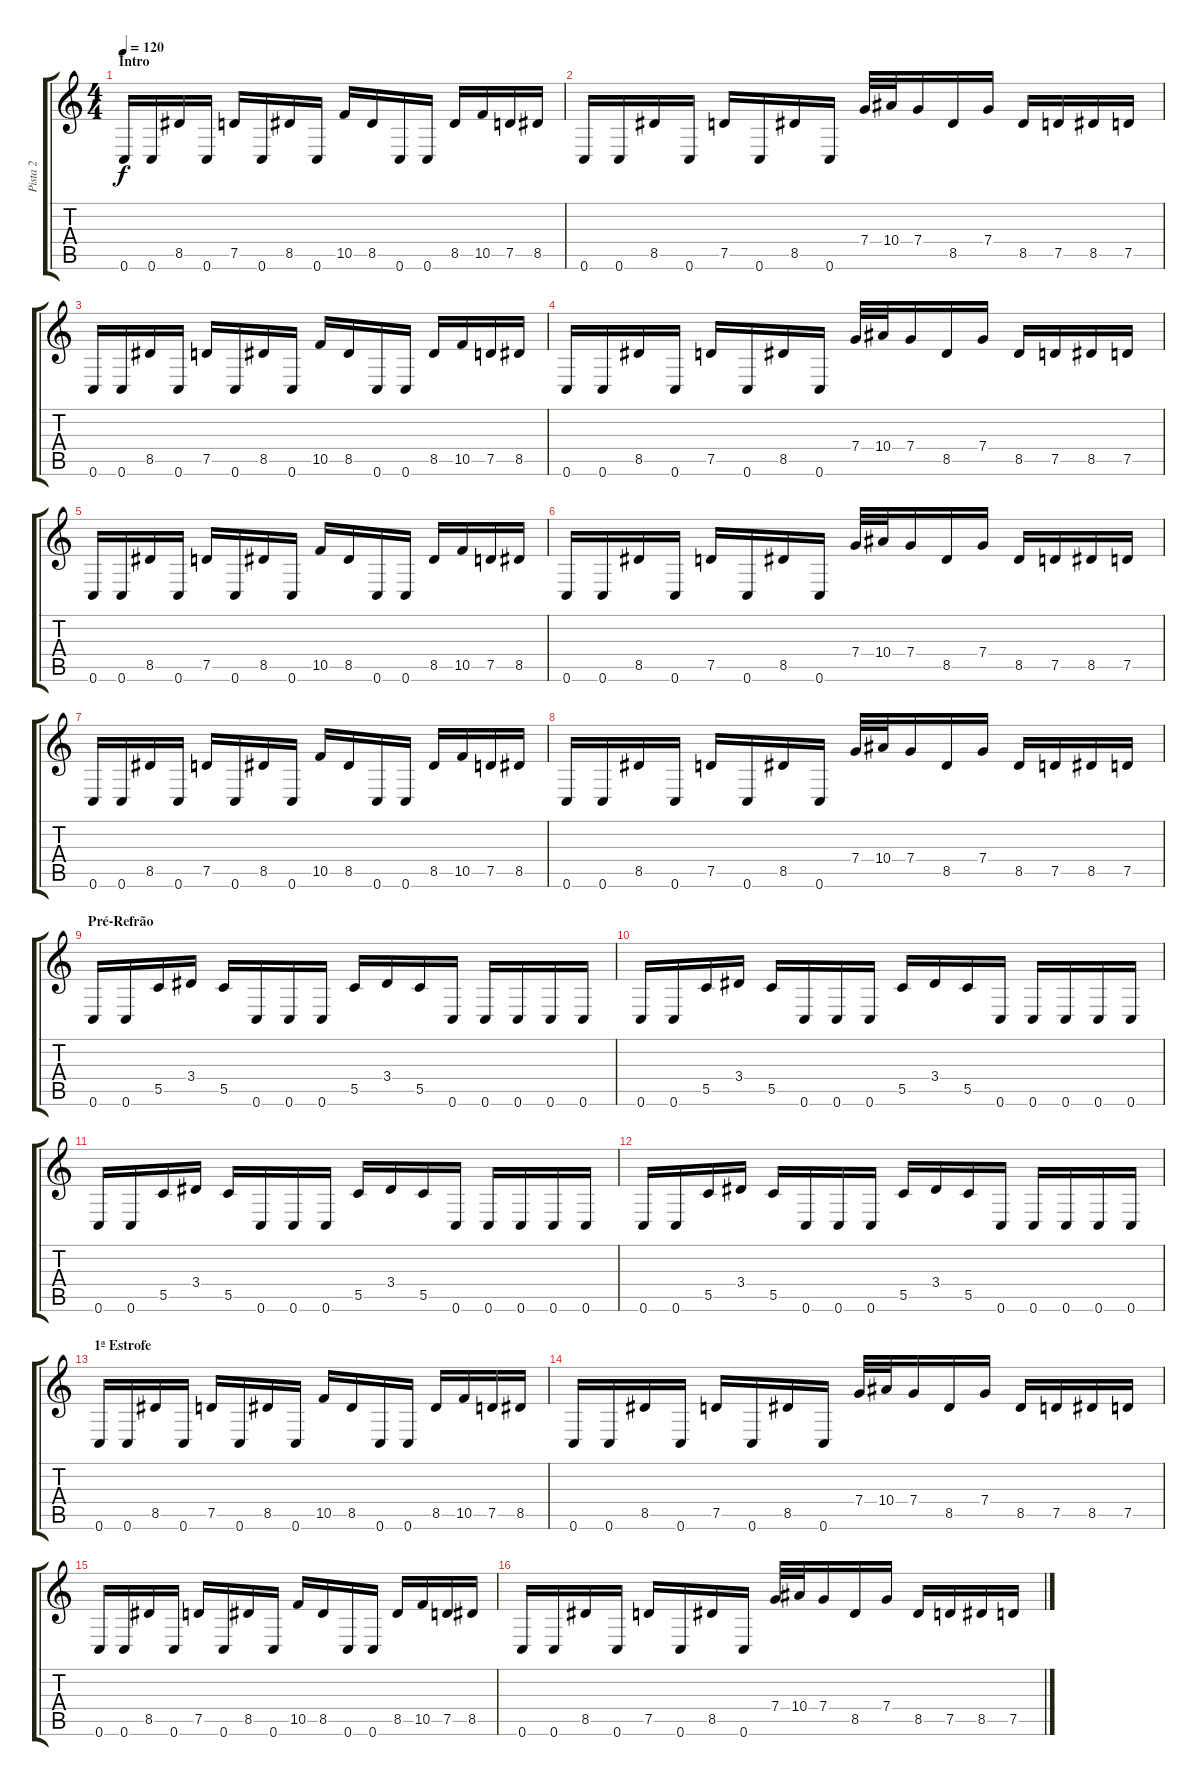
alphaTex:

\track ("Pista 2" "Pista 2") {instrument distortionguitar}
\staff {score tabs}
\tuning (D4 A3 F3 C3 G2 C2) {hide}
\ts (4 4)
\section ("" "Intro")
\tempo 120
\clef g2
\ks c
0.6.16{dy f instrument distortionguitar} 0.6.16 8.5.16 0.6.16 7.5.16 0.6.16 8.5.16 0.6.16 10.5.16 8.5.16 0.6.16 0.6.16 8.5.16 10.5.16 7.5.16 8.5.16 |
0.6.16 0.6.16 8.5.16 0.6.16 7.5.16 0.6.16 8.5.16 0.6.16 7.4.32 10.4.32 7.4.16 8.5.16 7.4.16 8.5.16 7.5.16 8.5.16 7.5.16 |
0.6.16 0.6.16 8.5.16 0.6.16 7.5.16 0.6.16 8.5.16 0.6.16 10.5.16 8.5.16 0.6.16 0.6.16 8.5.16 10.5.16 7.5.16 8.5.16 |
0.6.16 0.6.16 8.5.16 0.6.16 7.5.16 0.6.16 8.5.16 0.6.16 7.4.32 10.4.32 7.4.16 8.5.16 7.4.16 8.5.16 7.5.16 8.5.16 7.5.16 |
0.6.16 0.6.16 8.5.16 0.6.16 7.5.16 0.6.16 8.5.16 0.6.16 10.5.16 8.5.16 0.6.16 0.6.16 8.5.16 10.5.16 7.5.16 8.5.16 |
0.6.16 0.6.16 8.5.16 0.6.16 7.5.16 0.6.16 8.5.16 0.6.16 7.4.32 10.4.32 7.4.16 8.5.16 7.4.16 8.5.16 7.5.16 8.5.16 7.5.16 |
0.6.16 0.6.16 8.5.16 0.6.16 7.5.16 0.6.16 8.5.16 0.6.16 10.5.16 8.5.16 0.6.16 0.6.16 8.5.16 10.5.16 7.5.16 8.5.16 |
0.6.16 0.6.16 8.5.16 0.6.16 7.5.16 0.6.16 8.5.16 0.6.16 7.4.32 10.4.32 7.4.16 8.5.16 7.4.16 8.5.16 7.5.16 8.5.16 7.5.16 |
\section ("" "Pré-Refrão")
0.6.16 0.6.16 5.5.16 3.4.16 5.5.16 0.6.16 0.6.16 0.6.16 5.5.16 3.4.16 5.5.16 0.6.16 0.6.16 0.6.16 0.6.16 0.6.16 |
0.6.16 0.6.16 5.5.16 3.4.16 5.5.16 0.6.16 0.6.16 0.6.16 5.5.16 3.4.16 5.5.16 0.6.16 0.6.16 0.6.16 0.6.16 0.6.16 |
0.6.16 0.6.16 5.5.16 3.4.16 5.5.16 0.6.16 0.6.16 0.6.16 5.5.16 3.4.16 5.5.16 0.6.16 0.6.16 0.6.16 0.6.16 0.6.16 |
0.6.16 0.6.16 5.5.16 3.4.16 5.5.16 0.6.16 0.6.16 0.6.16 5.5.16 3.4.16 5.5.16 0.6.16 0.6.16 0.6.16 0.6.16 0.6.16 |
\section ("" "1ª Estrofe")
0.6.16 0.6.16 8.5.16 0.6.16 7.5.16 0.6.16 8.5.16 0.6.16 10.5.16 8.5.16 0.6.16 0.6.16 8.5.16 10.5.16 7.5.16 8.5.16 |
0.6.16 0.6.16 8.5.16 0.6.16 7.5.16 0.6.16 8.5.16 0.6.16 7.4.32 10.4.32 7.4.16 8.5.16 7.4.16 8.5.16 7.5.16 8.5.16 7.5.16 |
0.6.16 0.6.16 8.5.16 0.6.16 7.5.16 0.6.16 8.5.16 0.6.16 10.5.16 8.5.16 0.6.16 0.6.16 8.5.16 10.5.16 7.5.16 8.5.16 |
0.6.16 0.6.16 8.5.16 0.6.16 7.5.16 0.6.16 8.5.16 0.6.16 7.4.32 10.4.32 7.4.16 8.5.16 7.4.16 8.5.16 7.5.16 8.5.16 7.5.16
